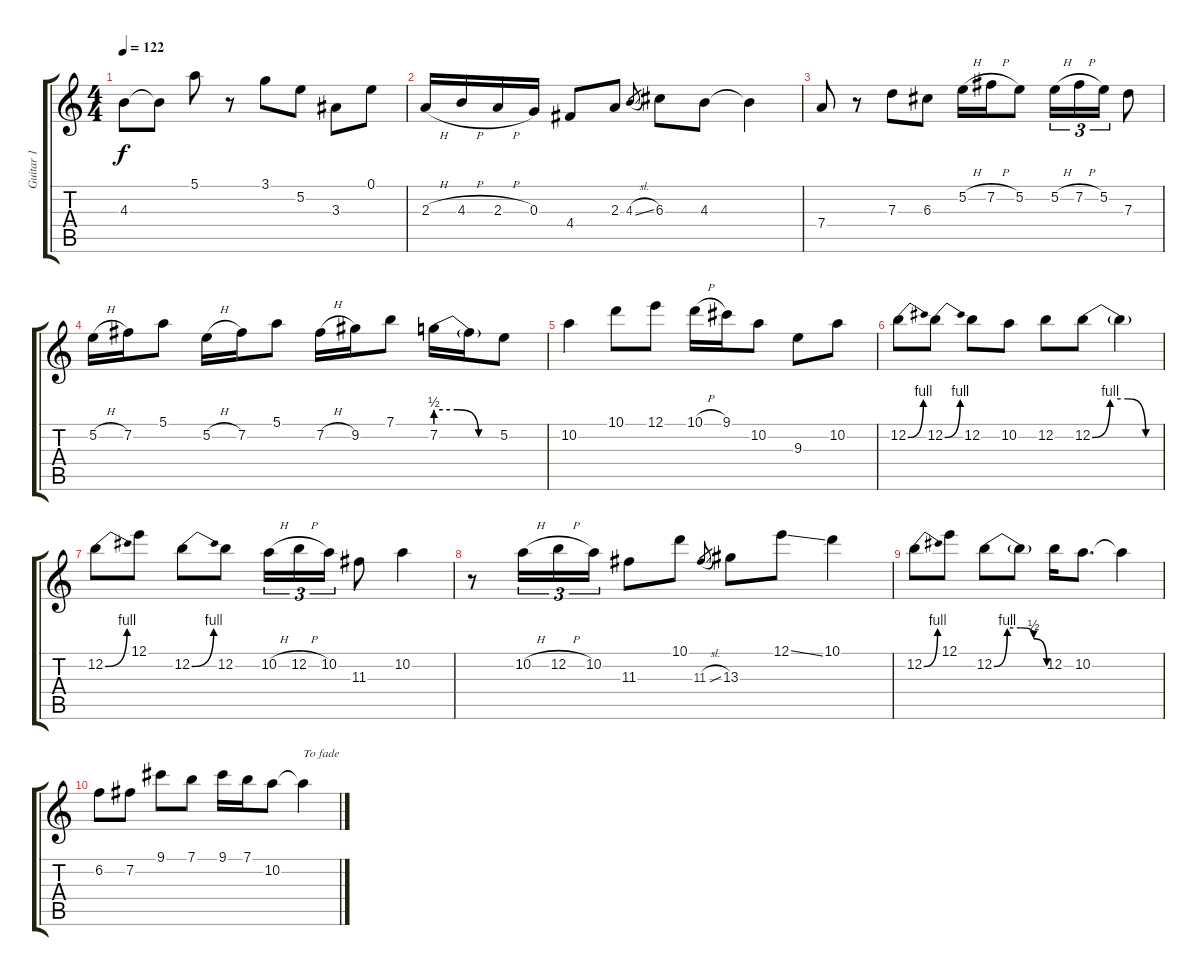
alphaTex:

\track ("Guitar 1" "Guitar 1") {instrument overdrivenguitar}
\staff {score tabs}
\tuning (E4 B3 G3 D3 A2 E2) {hide}
\ts (4 4)
\tempo 122
\clef g2
\ks c
4.3{t}.8{dy f} 4.3{t}.8 5.1.8 r.8 3.1.8 5.2.8 3.3.8 0.1.8 |
2.3{h}.16 4.3{h}.16 2.3{h}.16 0.3.16 4.4.8 2.3.8 4.3{sl}.8{gr} 6.3.8 4.3.8 4.3{t}.4 |
7.4.8 r.8 7.3.8 6.3.8 5.2{h}.16 7.2{h}.16 5.2.8 5.2{h}.16{tu (3 2)} 7.2{h}.16{tu (3 2)} 5.2.16{tu (3 2)} 7.3.8 |
5.2{h}.16 7.2.16 5.1.8 5.2{h}.16 7.2.16 5.1.8 7.2{h}.16 9.2.16 7.1.8 7.2{be (custom 0 2 20 2 40 0 60 0)}.16 7.2{t}.16 5.2.8 |
10.2.4 10.1.8 12.1.8 10.1{h}.16 9.1.16 10.2.8 9.3.8 10.2.8 |
12.2{be (bend 0 0 60 4)}.8 12.2{be (bend 0 0 60 4)}.8 12.2.8 10.2.8 12.2.8 12.2{be (custom 0 0 15 4 30 4 45 0 60 0)}.8 12.2{t}.4 |
12.2{be (bend 0 0 60 4)}.8 12.1.8 12.2{be (bend 0 0 60 4)}.8 12.2.8 10.2{h}.16{tu (3 2)} 12.2{h}.16{tu (3 2)} 10.2.16{tu (3 2)} 11.3.8 10.2.4 |
r.8 10.2{h}.16{tu (3 2)} 12.2{h}.16{tu (3 2)} 10.2.16{tu (3 2)} 11.3.8 10.1.8 11.3{sl}.8{gr} 13.3.8 12.1{ss}.8 10.1.4 |
12.2{be (bend 0 0 60 4)}.8 12.1.8 12.2{be (custom 0 0 15 4 30 4 45 2 60 0)}.8 12.2{t}.8 12.2.16 10.2.8{d} 10.2{t}.4 |
6.2.8 7.2.8 9.1.8 7.1.8 9.1.16 7.1.16 10.2.8 10.2{t}.4{txt "To fade"}
